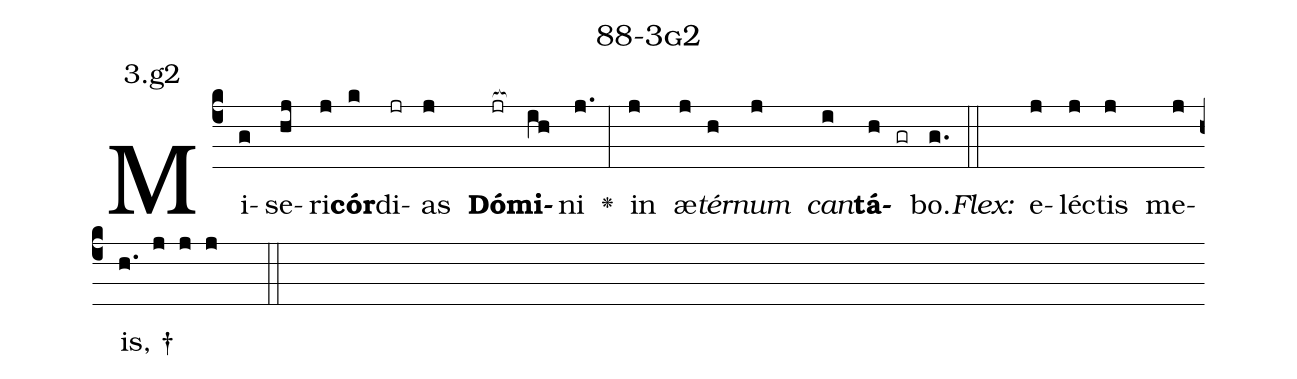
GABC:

name: 88-3g2;
annotation: 3.g2;
%%
(c4)Mi(g)se(hj)ri(j)<b>cór</b>(k)di(jr)as(j) <b>Dó</b>(jr[ocb:1{])<b>mi</b>(ih[ocb:0}])ni(j.) <v>\greheightstar</v>(:) in(j) æ(j)<i>tér</i>(h)<i>num</i>(j) <i>can</i>(i)<b>tá</b>(h gr)bo.(g.) (::)
<i>Flex:</i>()  e(j)léc(j)tis(j) me(j)is, †(h. j j j  ::)

%E(j) u(h) o(j) u(i) a(h) e.(g.) (::)
